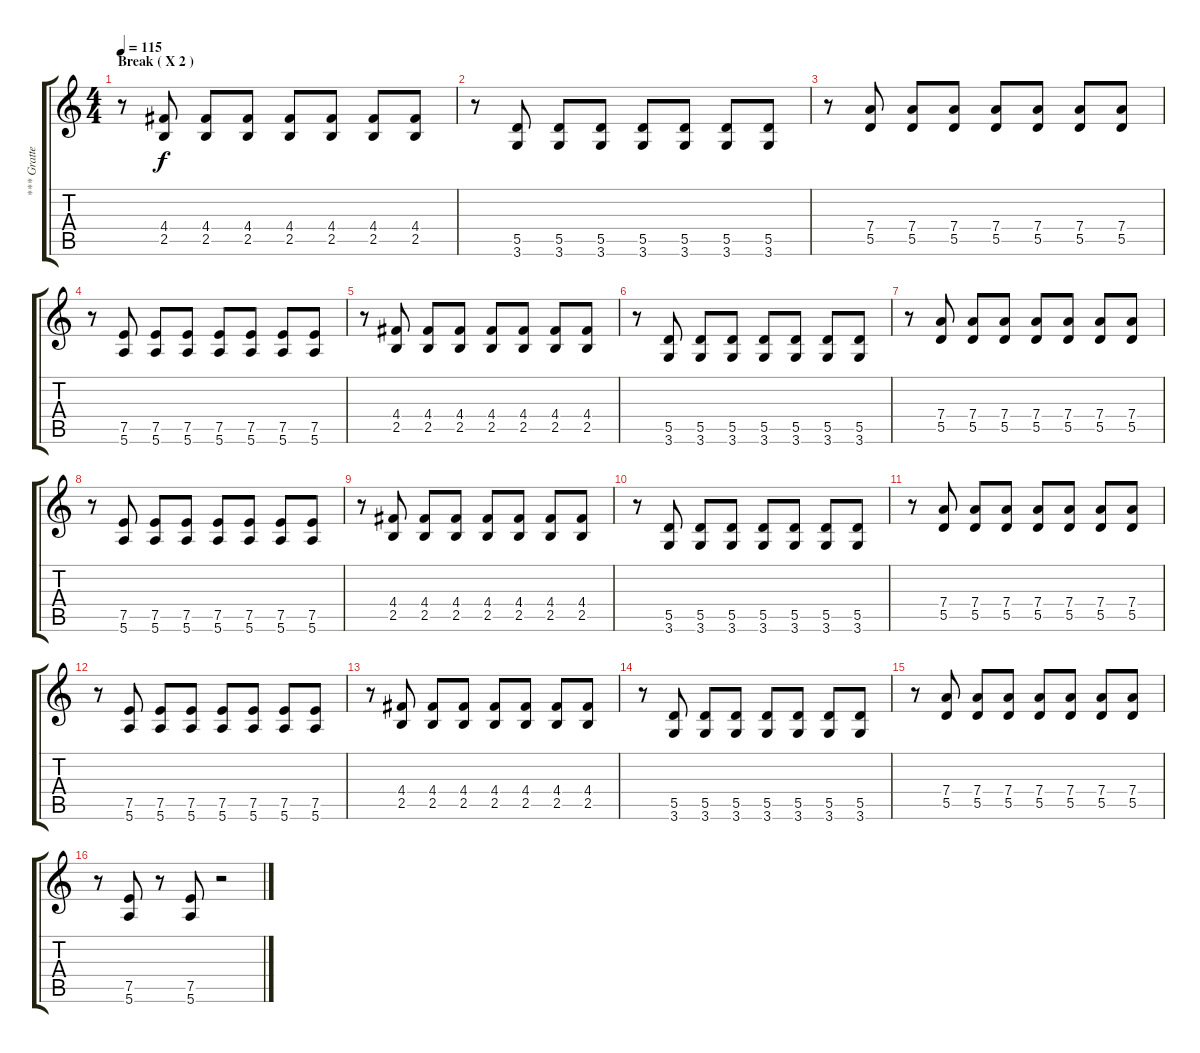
\track ("*** Gratte Clean ***" "*** Gratte") {instrument electricguitarclean}
\staff {score tabs}
\tuning (E4 B3 G3 D3 A2 E2) {hide}
\ts (4 4)
\section ("" "Break ( X 2 )")
\tempo 115
\clef g2
\ks c
r.8{dy f instrument acousticguitarsteel} (4.4 2.5).8 (4.4 2.5).8 (4.4 2.5).8 (4.4 2.5).8 (4.4 2.5).8 (4.4 2.5).8 (4.4 2.5).8 |
r.8 (5.5 3.6).8 (5.5 3.6).8 (5.5 3.6).8 (5.5 3.6).8 (5.5 3.6).8 (5.5 3.6).8 (5.5 3.6).8 |
r.8 (7.4 5.5).8 (7.4 5.5).8 (7.4 5.5).8 (7.4 5.5).8 (7.4 5.5).8 (7.4 5.5).8 (7.4 5.5).8 |
r.8 (7.5 5.6).8 (7.5 5.6).8 (7.5 5.6).8 (7.5 5.6).8 (7.5 5.6).8 (7.5 5.6).8 (7.5 5.6).8 |
r.8 (4.4 2.5).8 (4.4 2.5).8 (4.4 2.5).8 (4.4 2.5).8 (4.4 2.5).8 (4.4 2.5).8 (4.4 2.5).8 |
r.8 (5.5 3.6).8 (5.5 3.6).8 (5.5 3.6).8 (5.5 3.6).8 (5.5 3.6).8 (5.5 3.6).8 (5.5 3.6).8 |
r.8 (7.4 5.5).8 (7.4 5.5).8 (7.4 5.5).8 (7.4 5.5).8 (7.4 5.5).8 (7.4 5.5).8 (7.4 5.5).8 |
r.8 (7.5 5.6).8 (7.5 5.6).8 (7.5 5.6).8 (7.5 5.6).8 (7.5 5.6).8 (7.5 5.6).8 (7.5 5.6).8 |
r.8 (4.4 2.5).8 (4.4 2.5).8 (4.4 2.5).8 (4.4 2.5).8 (4.4 2.5).8 (4.4 2.5).8 (4.4 2.5).8 |
r.8 (5.5 3.6).8 (5.5 3.6).8 (5.5 3.6).8 (5.5 3.6).8 (5.5 3.6).8 (5.5 3.6).8 (5.5 3.6).8 |
r.8 (7.4 5.5).8 (7.4 5.5).8 (7.4 5.5).8 (7.4 5.5).8 (7.4 5.5).8 (7.4 5.5).8 (7.4 5.5).8 |
r.8 (7.5 5.6).8 (7.5 5.6).8 (7.5 5.6).8 (7.5 5.6).8 (7.5 5.6).8 (7.5 5.6).8 (7.5 5.6).8 |
r.8 (4.4 2.5).8 (4.4 2.5).8 (4.4 2.5).8 (4.4 2.5).8 (4.4 2.5).8 (4.4 2.5).8 (4.4 2.5).8 |
r.8 (5.5 3.6).8 (5.5 3.6).8 (5.5 3.6).8 (5.5 3.6).8 (5.5 3.6).8 (5.5 3.6).8 (5.5 3.6).8 |
r.8 (7.4 5.5).8 (7.4 5.5).8 (7.4 5.5).8 (7.4 5.5).8 (7.4 5.5).8 (7.4 5.5).8 (7.4 5.5).8 |
r.8 (7.5 5.6).8 r.8 (7.5 5.6).8 r.2
